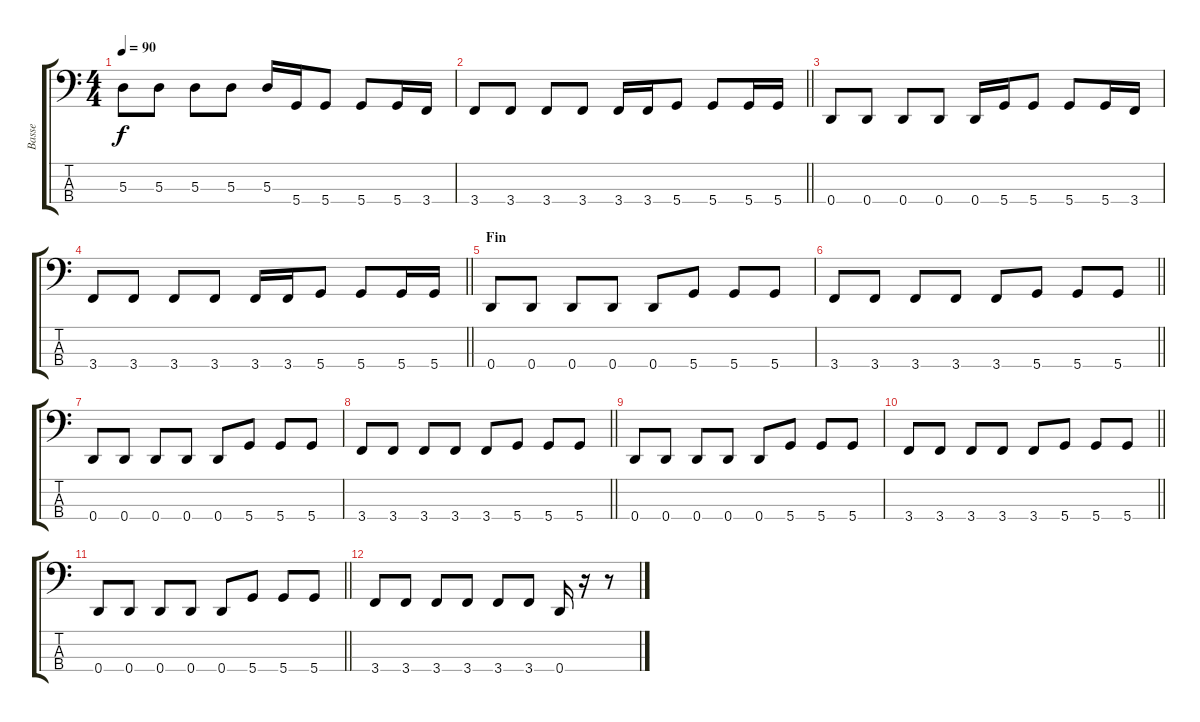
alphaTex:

\track ("Basse" "Basse") {instrument acousticbass}
\staff {score tabs}
\tuning (G2 D2 A1 D1) {hide}
\ts (4 4)
\tempo 90
\clef f4
\ks c
5.3.8{dy f} 5.3.8 5.3.8 5.3.8 5.3.16 5.4.16 5.4.8 5.4.8 5.4.16 3.4.16 |
\barLineRight lightlight
3.4.8 3.4.8 3.4.8 3.4.8 3.4.16 3.4.16 5.4.8 5.4.8 5.4.16 5.4.16 |
0.4.8 0.4.8 0.4.8 0.4.8 0.4.16 5.4.16 5.4.8 5.4.8 5.4.16 3.4.16 |
\barLineRight lightlight
3.4.8 3.4.8 3.4.8 3.4.8 3.4.16 3.4.16 5.4.8 5.4.8 5.4.16 5.4.16 |
\section ("" "Fin")
0.4.8 0.4.8 0.4.8 0.4.8 0.4.8 5.4.8 5.4.8 5.4.8 |
\barLineRight lightlight
3.4.8 3.4.8 3.4.8 3.4.8 3.4.8 5.4.8 5.4.8 5.4.8 |
0.4.8 0.4.8 0.4.8 0.4.8 0.4.8 5.4.8 5.4.8 5.4.8 |
\barLineRight lightlight
3.4.8 3.4.8 3.4.8 3.4.8 3.4.8 5.4.8 5.4.8 5.4.8 |
0.4.8 0.4.8 0.4.8 0.4.8 0.4.8 5.4.8 5.4.8 5.4.8 |
\barLineRight lightlight
3.4.8 3.4.8 3.4.8 3.4.8 3.4.8 5.4.8 5.4.8 5.4.8 |
\barLineRight lightlight
0.4.8 0.4.8 0.4.8 0.4.8 0.4.8 5.4.8 5.4.8 5.4.8 |
3.4.8 3.4.8 3.4.8 3.4.8 3.4.8 3.4.8 0.4.16 r.16 r.8
